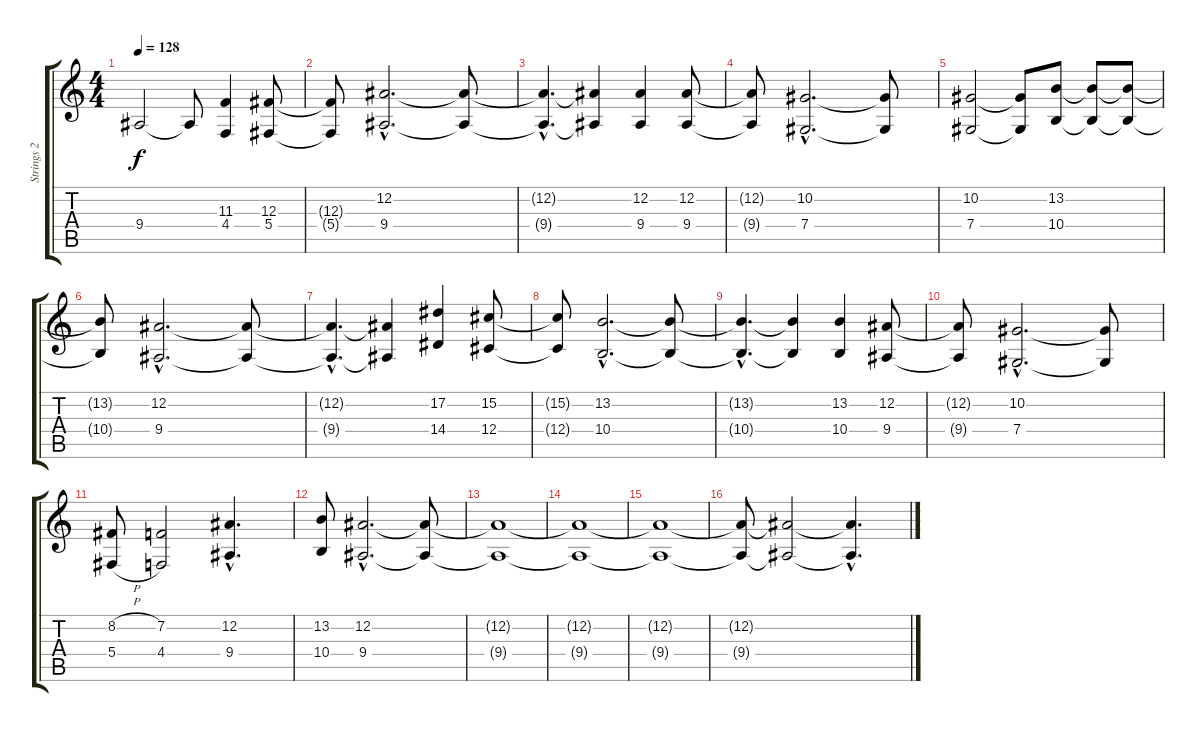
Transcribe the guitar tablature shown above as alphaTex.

\track ("Strings 2" "Strings 2") {instrument stringensemble1}
\staff {score tabs}
\tuning (Eb4 Bb3 Gb3 Db3 Ab2 Eb2) {hide}
\ts (4 4)
\tempo 128
\clef g2
\ks c
9.4{t}.2{dy f} 9.4{t}.8 (11.3 4.4).4 (12.3 5.4).8 |
(12.3{t} 5.4{t}).8 (12.2{hac} 9.4{hac}).2{d} (12.2{t} 9.4{t}).8 |
(12.2{hac t} 9.4{hac t}).4{d} (12.2{t} 9.4{t}).4 (12.2 9.4).4 (12.2 9.4).8 |
(12.2{t} 9.4{t}).8 (10.2{hac} 7.4{hac}).2{d} (10.2{t} 7.4{t}).8 |
(10.2 7.4).2 (10.2{t} 7.4{t}).8 (13.2 10.4).8 (13.2{t} 10.4{t}).8 (13.2{t} 10.4{t}).8 |
(13.2{t} 10.4{t}).8 (12.2{hac} 9.4{hac}).2{d} (12.2{t} 9.4{t}).8 |
(12.2{hac t} 9.4{hac t}).4{d} (12.2{t} 9.4{t}).4 (17.2 14.4).4{volume 14} (15.2 12.4).8 |
(15.2{t} 12.4{t}).8 (13.2{hac} 10.4{hac}).2{d} (13.2{t} 10.4{t}).8 |
(13.2{hac t} 10.4{hac t}).4{d} (13.2{t} 10.4{t}).4 (13.2 10.4).4 (12.2 9.4).8 |
(12.2{t} 9.4{t}).8 (10.2{hac} 7.4{hac}).2{d} (10.2{t} 7.4{t}).8 |
(8.2{h} 5.4{h}).8 (7.2 4.4).2 (12.2{hac} 9.4{hac}).4{d} |
(13.2 10.4).8 (12.2{hac} 9.4{hac}).2{d} (12.2{t} 9.4{t}).8 |
(12.2{t} 9.4{t}).1 |
(12.2{t} 9.4{t}).1 |
(12.2{t} 9.4{t}).1 |
(12.2{t} 9.4{t}).8{volume 8} (12.2{t} 9.4{t}).2 (12.2{hac t} 9.4{hac t}).4{d}
